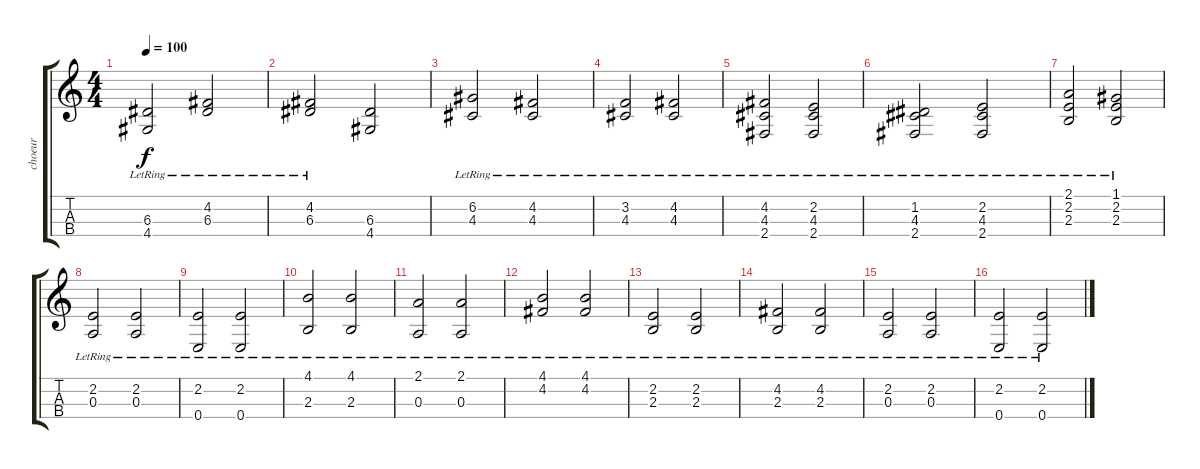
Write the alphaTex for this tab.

\track ("choeur" "choeur") {instrument fx6goblins}
\staff {score tabs}
\tuning (G4 D4 A3 E3) {hide}
\ts (4 4)
\tempo 100
\clef g2
\ks c
(6.3{lr} 4.4{lr}).2{dy f} (4.2{lr} 6.3{lr}).2 |
(4.2{lr} 6.3{lr}).2 (6.3 4.4).2 |
(6.2{lr} 4.3).2 (4.2{lr} 4.3).2 |
(3.2{lr} 4.3{lr}).2 (4.2{lr} 4.3).2 |
(4.2{lr} 4.3 2.4).2 (2.2{lr} 4.3 2.4).2 |
(1.2{lr} 4.3 2.4).2 (2.2{lr} 4.3 2.4).2 |
(2.1{lr} 2.2{lr} 2.3).2 (1.1{lr} 2.2{lr} 2.3).2 |
(2.2{lr} 0.3).2 (2.2{lr} 0.3).2 |
(2.2{lr} 0.4).2 (2.2{lr} 0.4).2 |
(4.1{lr} 2.3).2 (4.1{lr} 2.3).2 |
(2.1{lr} 0.3).2 (2.1{lr} 0.3).2 |
(4.1{lr} 4.2{lr}).2 (4.1{lr} 4.2{lr}).2 |
(2.2{lr} 2.3).2 (2.2{lr} 2.3).2 |
(4.2{lr} 2.3).2 (4.2{lr} 2.3).2 |
(2.2{lr} 0.3).2 (2.2{lr} 0.3).2 |
(2.2{lr} 0.4).2 (2.2{lr} 0.4).2
